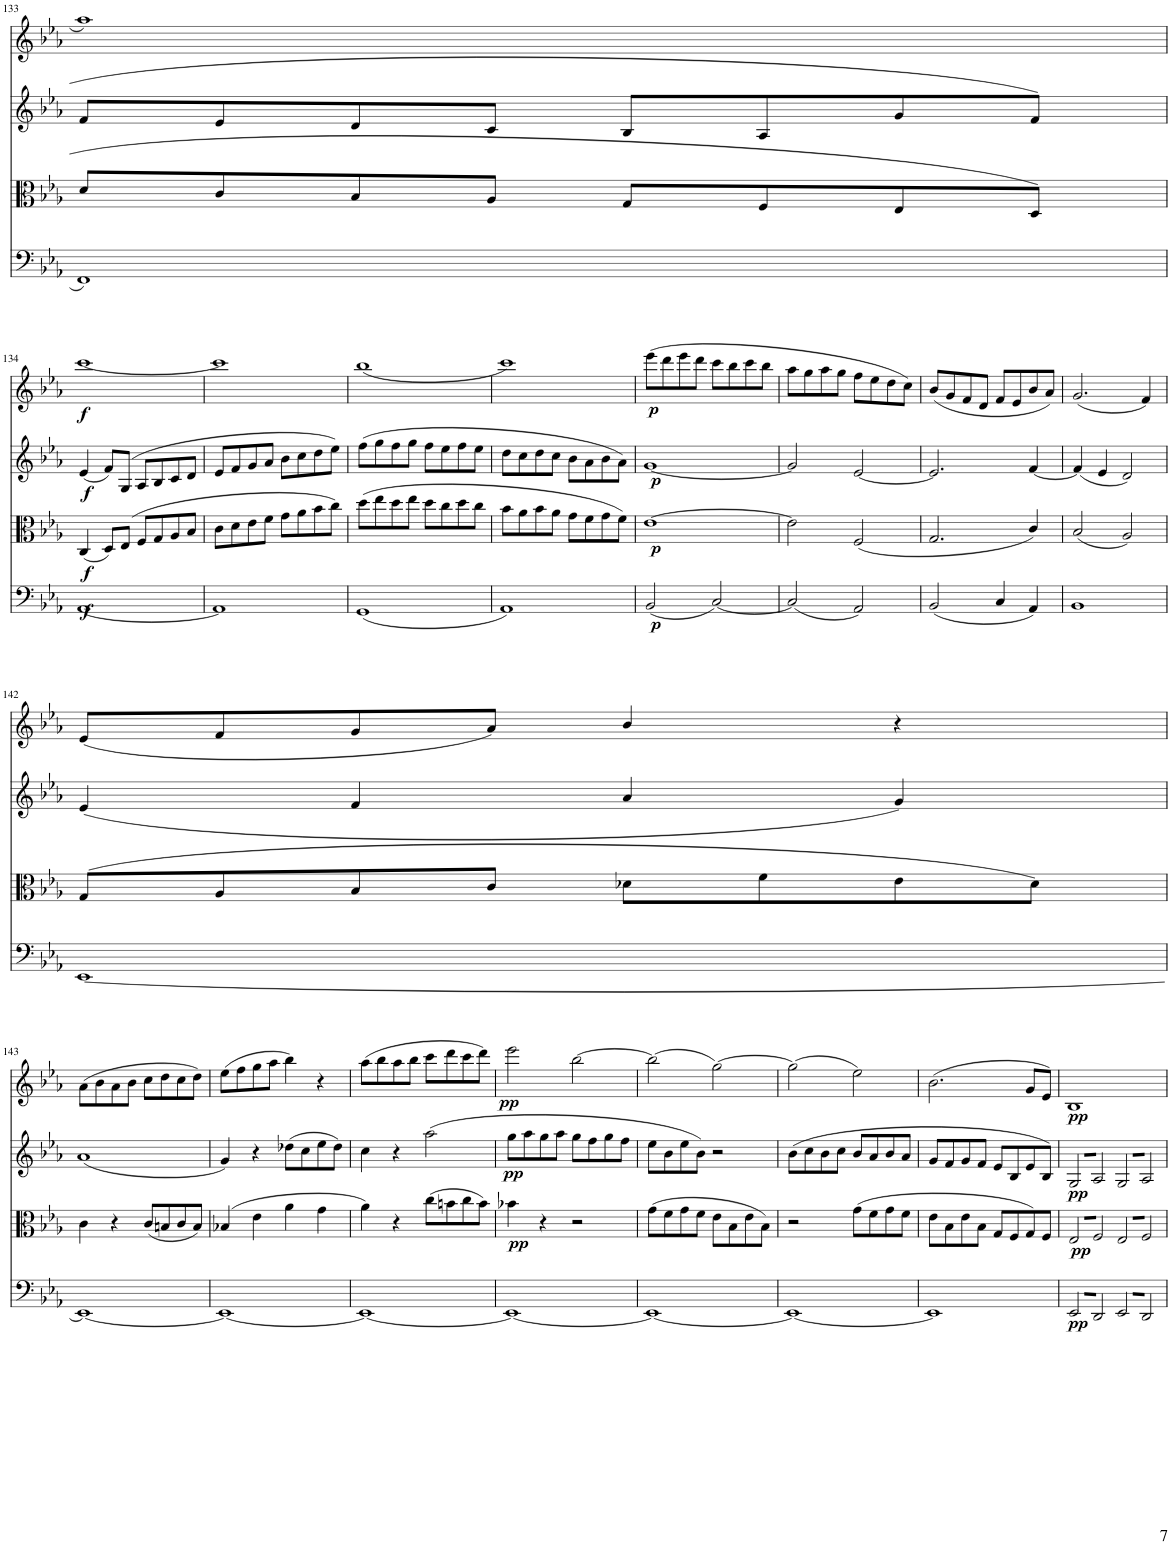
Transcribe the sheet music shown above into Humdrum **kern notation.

**kern	**dynam	**kern	**dynam	**kern	**dynam	**kern	**dynam
*part4	*part4	*part3	*part3	*part2	*part2	*part1	*part1
*staff4	*staff4	*staff3	*staff3	*staff2	*staff2	*staff1	*staff1
*I"Piano	*	*I"Piano	*	*I"Piano	*	*I"Piano	*
*I'Pno	*	*I'Pno	*	*I'Pno	*	*I'Pno	*
!!LO:PB:g=z
*clefF4	*	*clefC3	*	*clefG2	*	*clefG2	*
*k[b-e-a-]	*	*k[b-e-a-]	*	*k[b-e-a-]	*	*k[b-e-a-]	*
*M4/4	*	*M4/4	*	*M4/4	*	*M4/4	*
*met(c)	*	*met(c)	*	*met(c)	*	*met(c)	*
=133	=133	=133	=133	=133	=133	=133	=133
1FF	.	8d/L	.	8f/L	.	1aa-	.
.	.	8c/	.	8e-/	.	.	.
.	.	8B-/	.	8d/	.	.	.
.	.	8A-/J	.	8c/J	.	.	.
.	.	8G/L	.	8B-/L	.	.	.
.	.	8F/	.	8A-/	.	.	.
.	.	8E-/	.	8g/	.	.	.
.	.	8D/J	.	8f/J	.	.	.
!!LO:LB:g=z
=134	=134	=134	=134	=134	=134	=134	=134
!	!LO:DY:b	!	!LO:DY:b	!	!LO:DY:b	!	!LO:DY:b
[1AA-	f	(4C/	f	(4e-/	f	[1ccc	f
.	.	8D/L)	.	8f/L)	.	.	.
.	.	(8E-/J	.	(8G/J	.	.	.
.	.	8F/L	.	8A-/L	.	.	.
.	.	8G/	.	8B-/	.	.	.
.	.	8A-/	.	8c/	.	.	.
.	.	8B-/J	.	8d/J	.	.	.
=135	=135	=135	=135	=135	=135	=135	=135
1AA-]	.	8c\L	.	8e-/L	.	1ccc]	.
.	.	8d\	.	8f/	.	.	.
.	.	8e-\	.	8g/	.	.	.
.	.	8f\J	.	8a-/J	.	.	.
.	.	8g\L	.	8b-\L	.	.	.
.	.	8a-\	.	8cc\	.	.	.
.	.	8b-\	.	8dd\	.	.	.
.	.	8cc\J)	.	8ee-\J)	.	.	.
=136	=136	=136	=136	=136	=136	=136	=136
(1GG	.	(8dd\L	.	(8ff\L	.	(1bb-	.
.	.	8ee-\	.	8gg\	.	.	.
.	.	8dd\	.	8ff\	.	.	.
.	.	8ee-\J	.	8gg\J	.	.	.
.	.	8dd\L	.	8ff\L	.	.	.
.	.	8cc\	.	8ee-\	.	.	.
.	.	8dd\	.	8ff\	.	.	.
.	.	8cc\J	.	8ee-\J	.	.	.
=137	=137	=137	=137	=137	=137	=137	=137
1AA-)	.	8b-\L	.	8dd\L	.	1ccc)	.
.	.	8a-\	.	8cc\	.	.	.
.	.	8b-\	.	8dd\	.	.	.
.	.	8a-\J	.	8cc\J	.	.	.
.	.	8g\L	.	8b-\L	.	.	.
.	.	8f\	.	8a-\	.	.	.
.	.	8g\	.	8b-\	.	.	.
.	.	8f\J)	.	8a-\J)	.	.	.
=138	=138	=138	=138	=138	=138	=138	=138
!	!LO:DY:b	!	!LO:DY:b	!	!LO:DY:b	!	!LO:DY:b
(2BB-/	p	[1e-	p	[1g	p	(8eee-\L	p
.	.	.	.	.	.	8ddd\	.
.	.	.	.	.	.	8eee-\	.
.	.	.	.	.	.	8ddd\J	.
[2C/)	.	.	.	.	.	8ccc\L	.
.	.	.	.	.	.	8bb-\	.
.	.	.	.	.	.	8ccc\	.
.	.	.	.	.	.	8bb-\J	.
=139	=139	=139	=139	=139	=139	=139	=139
(2C/]	.	2e-\]	.	2g/]	.	8aa-\L	.
.	.	.	.	.	.	8gg\	.
.	.	.	.	.	.	8aa-\	.
.	.	.	.	.	.	8gg\J	.
2AA-/)	.	(2F/	.	[2e-/	.	8ff\L	.
.	.	.	.	.	.	8ee-\	.
.	.	.	.	.	.	8dd\	.
.	.	.	.	.	.	8cc\J)	.
=140	=140	=140	=140	=140	=140	=140	=140
(2BB-/	.	2.G/	.	2.e-/]	.	(8b-/L	.
.	.	.	.	.	.	8g/	.
.	.	.	.	.	.	8f/	.
.	.	.	.	.	.	8d/J	.
4C/	.	.	.	.	.	8f/L	.
.	.	.	.	.	.	8e-/	.
4AA-/)	.	4c/)	.	[4f/	.	8b-/	.
.	.	.	.	.	.	8a-/J)	.
=141	=141	=141	=141	=141	=141	=141	=141
1BB-	.	(2B-/	.	(4f/]	.	(2.g/	.
.	.	.	.	4e-/	.	.	.
.	.	2A-/)	.	2d/)	.	.	.
.	.	.	.	.	.	4f/)	.
!!LO:LB:g=z
=142	=142	=142	=142	=142	=142	=142	=142
[1EE-	.	(8G/L	.	(4e-/	.	(8e-/L	.
.	.	8A-/	.	.	.	8f/	.
.	.	8B-/	.	4f/	.	8g/	.
.	.	8c/J	.	.	.	8a-/J)	.
.	.	8d-X\L	.	4a-/	.	4b-/	.
.	.	8f\	.	.	.	.	.
.	.	8e-\	.	4g/)	.	4r	.
.	.	8d-\J)	.	.	.	.	.
!!LO:LB:g=z
=143	=143	=143	=143	=143	=143	=143	=143
1EE-_	.	4c\	.	(1a-	.	(8a-\L	.
.	.	.	.	.	.	8b-\	.
.	.	4r	.	.	.	8a-\	.
.	.	.	.	.	.	8b-\J	.
.	.	(8c/L	.	.	.	8cc\L	.
.	.	8Bn/	.	.	.	8dd\	.
.	.	8c/	.	.	.	8cc\	.
.	.	8B/J)	.	.	.	8dd\J)	.
=144	=144	=144	=144	=144	=144	=144	=144
1EE-_	.	(4B-X/	.	4g/)	.	(8ee-\L	.
.	.	.	.	.	.	8ff\	.
.	.	4e-\	.	4r	.	8gg\	.
.	.	.	.	.	.	8aa-\J	.
.	.	4a-\	.	(8dd-X\L	.	4bb-\)	.
.	.	.	.	8cc\	.	.	.
.	.	4g\	.	8ee-\	.	4r	.
.	.	.	.	8dd-\J)	.	.	.
=145	=145	=145	=145	=145	=145	=145	=145
1EE-_	.	4a-\)	.	4cc\	.	(8aa-\L	.
.	.	.	.	.	.	8bb-\	.
.	.	4r	.	4r	.	8aa-\	.
.	.	.	.	.	.	8bb-\J	.
.	.	(8cc\L	.	(2aa-\	.	8ccc\L	.
.	.	8bn\	.	.	.	8ddd\	.
.	.	8cc\	.	.	.	8ccc\	.
.	.	8b\J)	.	.	.	8ddd\J)	.
=146	=146	=146	=146	=146	=146	=146	=146
!	!	!	!LO:DY:b	!	!LO:DY:b	!	!LO:DY:b
1EE-_	.	4b-X\	pp	8gg\L	pp	2eee-\	pp
.	.	.	.	8aa-\	.	.	.
.	.	4r	.	8gg\	.	.	.
.	.	.	.	8aa-\J	.	.	.
.	.	2r	.	8gg\L	.	[2bb-\	.
.	.	.	.	8ff\	.	.	.
.	.	.	.	8gg\	.	.	.
.	.	.	.	8ff\J	.	.	.
=147	=147	=147	=147	=147	=147	=147	=147
1EE-_	.	(8g\L	.	8ee-\L	.	(2bb-\]	.
.	.	8f\	.	8b-\	.	.	.
.	.	8g\	.	8ee-\	.	.	.
.	.	8f\J	.	8b-\J)	.	.	.
.	.	8e-\L	.	2r	.	[2gg\)	.
.	.	8B-\	.	.	.	.	.
.	.	8e-\	.	.	.	.	.
.	.	8B-\J)	.	.	.	.	.
=148	=148	=148	=148	=148	=148	=148	=148
1EE-_	.	2r	.	(8b-\L	.	(2gg\]	.
.	.	.	.	8cc\	.	.	.
.	.	.	.	8b-\	.	.	.
.	.	.	.	8cc\J	.	.	.
.	.	(8g\L	.	8b-/L	.	2ee-\)	.
.	.	8f\	.	8a-/	.	.	.
.	.	8g\	.	8b-/	.	.	.
.	.	8f\J	.	8a-/J	.	.	.
=149	=149	=149	=149	=149	=149	=149	=149
1EE-]	.	8e-\L	.	8g/L	.	(2.b-\	.
.	.	8B-\	.	8f/	.	.	.
.	.	8e-\	.	8g/	.	.	.
.	.	8B-\J	.	8f/J	.	.	.
.	.	8G/L	.	8e-/L	.	.	.
.	.	8F/	.	8B-/	.	.	.
.	.	8G/)	.	8e-/	.	8g/L	.
.	.	8F/J	.	8B-/J)	.	8e-/J)	.
=150	=150	=150	=150	=150	=150	=150	=150
!	!LO:DY:b	!	!LO:DY:b	!	!LO:DY:b	!	!LO:DY:b
*tremolo	*	*	*	*	*	*	*
*	*	*tremolo	*	*	*	*	*
*	*	*	*	*tremolo	*	*	*
16EE-/LL	pp	16E-/LL	pp	16G/LL	pp	1B-	pp
16DD/	.	16F/	.	16A-/	.	.	.
16EE-/	.	16E-/	.	16G/	.	.	.
16DD/	.	16F/	.	16A-/	.	.	.
16EE-/	.	16E-/	.	16G/	.	.	.
16DD/	.	16F/	.	16A-/	.	.	.
16EE-/	.	16E-/	.	16G/	.	.	.
16DD/JJ	.	16F/JJ	.	16A-/JJ	.	.	.
16EE-/LL	.	16E-/LL	.	16G/LL	.	.	.
16DD/	.	16F/	.	16A-/	.	.	.
16EE-/	.	16E-/	.	16G/	.	.	.
16DD/	.	16F/	.	16A-/	.	.	.
16EE-/	.	16E-/	.	16G/	.	.	.
16DD/	.	16F/	.	16A-/	.	.	.
16EE-/	.	16E-/	.	16G/	.	.	.
16DD/JJ	.	16F/JJ	.	16A-/JJ	.	.	.
*	*	*	*	*Xtremolo	*	*	*
*	*	*Xtremolo	*	*	*	*	*
*Xtremolo	*	*	*	*	*	*	*
.	.	.	.	.	.	.	.
.	.	.	.	.	.	.	.
.	.	.	.	.	.	.	.
.	.	.	.	.	.	.	.
=	=	=	=	=	=	=	=
*-	*-	*-	*-	*-	*-	*-	*-
